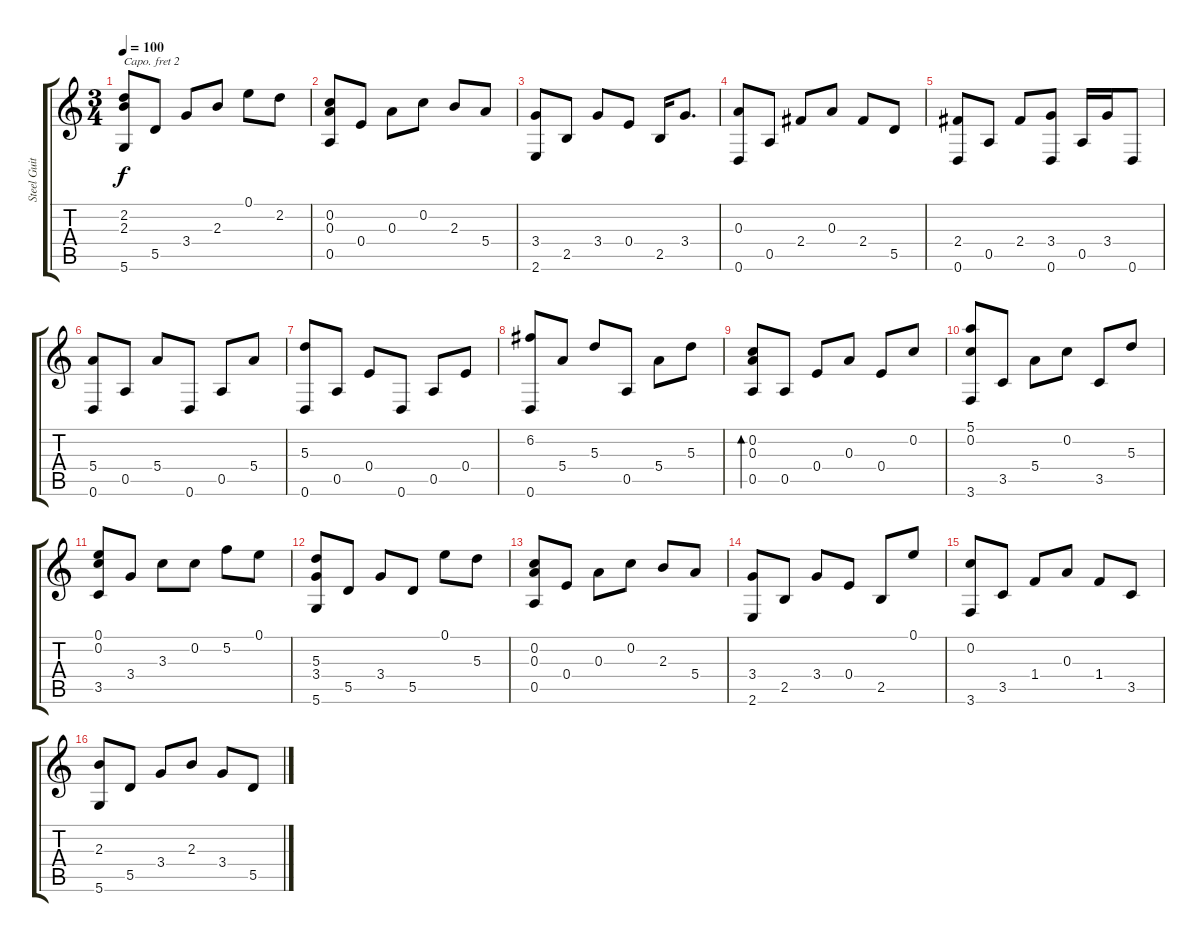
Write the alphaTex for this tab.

\track ("Steel Guitar" "Steel Guit") {instrument acousticguitarsteel}
\staff {score tabs}
\capo 2
\tuning (D4 Bb3 G3 D3 G2 C2) {hide}
\ts (3 4)
\tempo 100
\clef g2
\ks c
(2.2 2.3 5.6).8{dy f} 5.5.8 3.4.8 2.3.8 0.1.8 2.2.8 |
(0.2 0.3 0.5).8 0.4.8 0.3.8 0.2.8 2.3.8 5.4.8 |
(3.4 2.6).8 2.5.8 3.4.8 0.4.8 2.5.16 3.4.8{d} |
(0.3 0.6).8 0.5.8 2.4.8 0.3.8 2.4.8 5.5.8 |
(2.4 0.6).8 0.5.8 2.4.8 (3.4 0.6).8 0.5.16 3.4.16 0.6.8 |
(5.4 0.6).8 0.5.8 5.4.8 0.6.8 0.5.8 5.4.8 |
(5.3 0.6).8 0.5.8 0.4.8 0.6.8 0.5.8 0.4.8 |
(6.2 0.6).8 5.4.8 5.3.8 0.5.8 5.4.8 5.3.8 |
(0.2 0.3 0.5).8{bd 120} 0.5.8 0.4.8 0.3.8 0.4.8 0.2.8 |
(5.1 0.2 3.6).8 3.5.8 5.4.8 0.2.8 3.5.8 5.3.8 |
(0.1 0.2 3.5).8 3.4.8 3.3.8 0.2.8 5.2.8 0.1.8 |
(5.3 3.4 5.6).8 5.5.8 3.4.8 5.5.8 0.1.8 5.3.8 |
(0.2 0.3 0.5).8 0.4.8 0.3.8 0.2.8 2.3.8 5.4.8 |
(3.4 2.6).8 2.5.8 3.4.8 0.4.8 2.5.8 0.1.8 |
(0.2 3.6).8 3.5.8 1.4.8 0.3.8 1.4.8 3.5.8 |
(2.3 5.6).8 5.5.8 3.4.8 2.3.8 3.4.8 5.5.8
